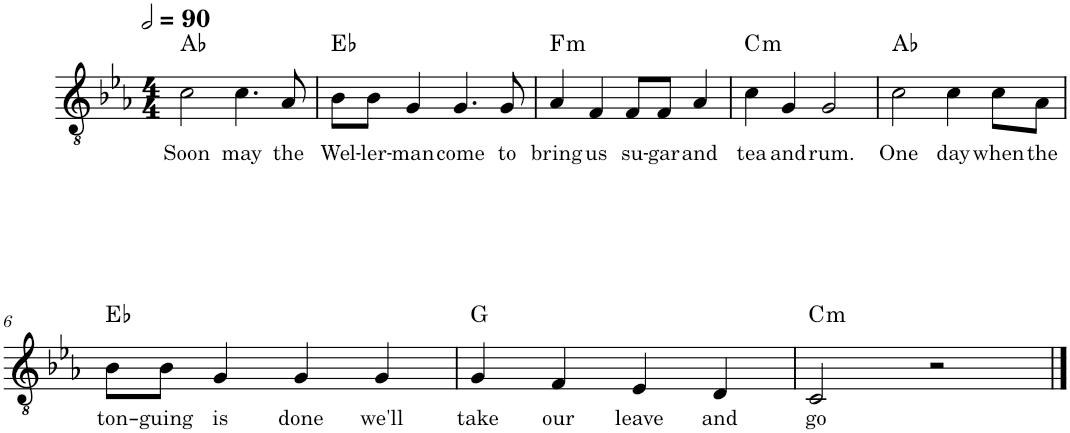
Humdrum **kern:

**kern	**text	**harte
*part1	*part1	*part1
*staff1	*staff1	*
*I"Piano	*	*
*I'Pia.	*	*
*clefGv2	*	*
*k[b-e-a-]	*	*
*M4/4	*	*
*MM180	*	*
=1	=1	=1
!	!LO:LY:b	!
2c\	Soon	Ab:maj
!	!LO:LY:b	!
4.c\	may	.
!	!LO:LY:b	!
8A-/	the	.
=2	=2	=2
!	!LO:LY:b	!
8B-\L	Wel-	Eb:maj
!	!LO:LY:b	!
8B-\J	-ler-	.
!	!LO:LY:b	!
4G/	-man	.
!	!LO:LY:b	!
4.G/	come	.
!	!LO:LY:b	!
8G/	to	.
=3	=3	=3
!	!LO:LY:b	!LO:H:kt=m
4A-/	bring	F:min
!	!LO:LY:b	!
4F/	us	.
!	!LO:LY:b	!
8F/L	su-	.
!	!LO:LY:b	!
8F/J	-gar	.
!	!LO:LY:b	!
4A-/	and	.
=4	=4	=4
!	!LO:LY:b	!LO:H:kt=m
4c\	tea	C:min
!	!LO:LY:b	!
4G/	and	.
!	!LO:LY:b	!
2G/	rum.	.
=5	=5	=5
!	!LO:LY:b	!
2c\	One	Ab:maj
!	!LO:LY:b	!
4c\	day	.
!	!LO:LY:b	!
8c\L	when	.
!	!LO:LY:b	!
8A-\J	the	.
!!LO:LB:g=z
=6	=6	=6
!	!LO:LY:b	!
8B-\L	ton-	Eb:maj
!	!LO:LY:b	!
8B-\J	-guing	.
!	!LO:LY:b	!
4G/	is	.
!	!LO:LY:b	!
4G/	done	.
!	!LO:LY:b	!
4G/	we'll	.
=7	=7	=7
!	!LO:LY:b	!
4G/	take	G:maj
!	!LO:LY:b	!
4F/	our	.
!	!LO:LY:b	!
4E-/	leave	.
!	!LO:LY:b	!
4D/	and	.
=8	=8	=8
!	!LO:LY:b	!LO:H:kt=m
2C/	go	C:min
2r	.	.
==	==	==
*-	*-	*-
